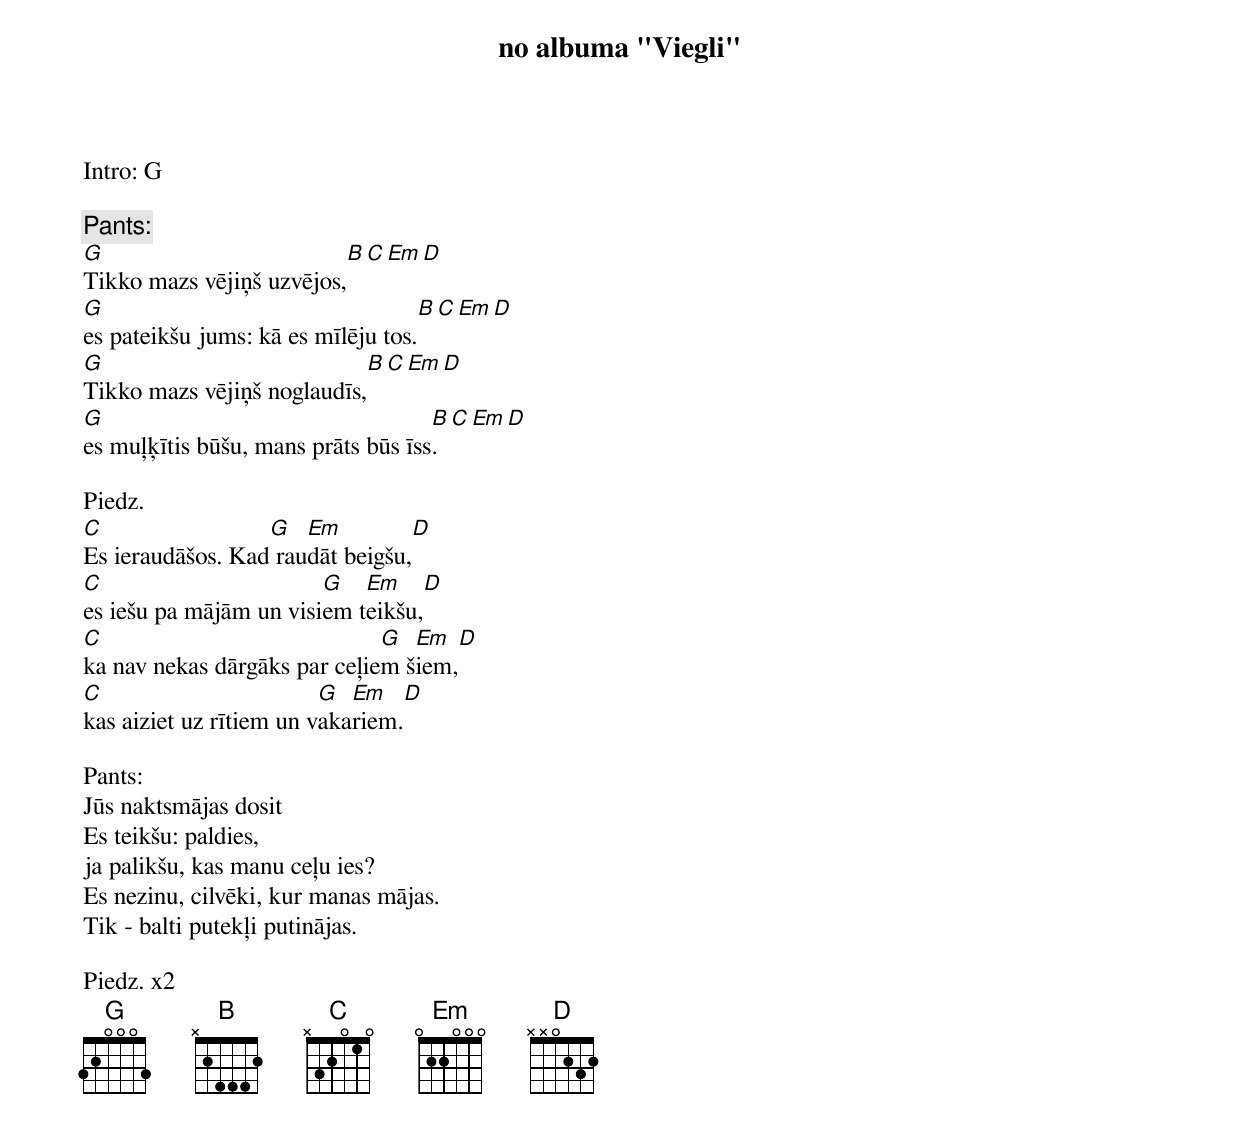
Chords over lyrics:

no albuma "Viegli"


Intro: G

Pants:
G                           B     C     Em     D
Tikko mazs vējiņš uzvējos,
G                                    B        C     Em     D
es pateikšu jums: kā es mīlēju tos.
G                           B        C     Em     D
Tikko mazs vējiņš noglaudīs,
G                                   B            C     Em     D
es muļķītis būšu, mans prāts būs īss.

Piedz.
C                 G   Em                     D
Es ieraudāšos. Kad raudāt beigšu,
C                       G   Em                  D
es iešu pa mājām un visiem teikšu,
C                             G  Em                     D
ka nav nekas dārgāks par ceļiem šiem,
C                        G  Em              D
kas aiziet uz rītiem un vakariem.

Pants:
Jūs naktsmājas dosit
Es teikšu: paldies,
ja palikšu, kas manu ceļu ies?
Es nezinu, cilvēki, kur manas mājas.
Tik - balti putekļi putinājas.

Piedz. x2
